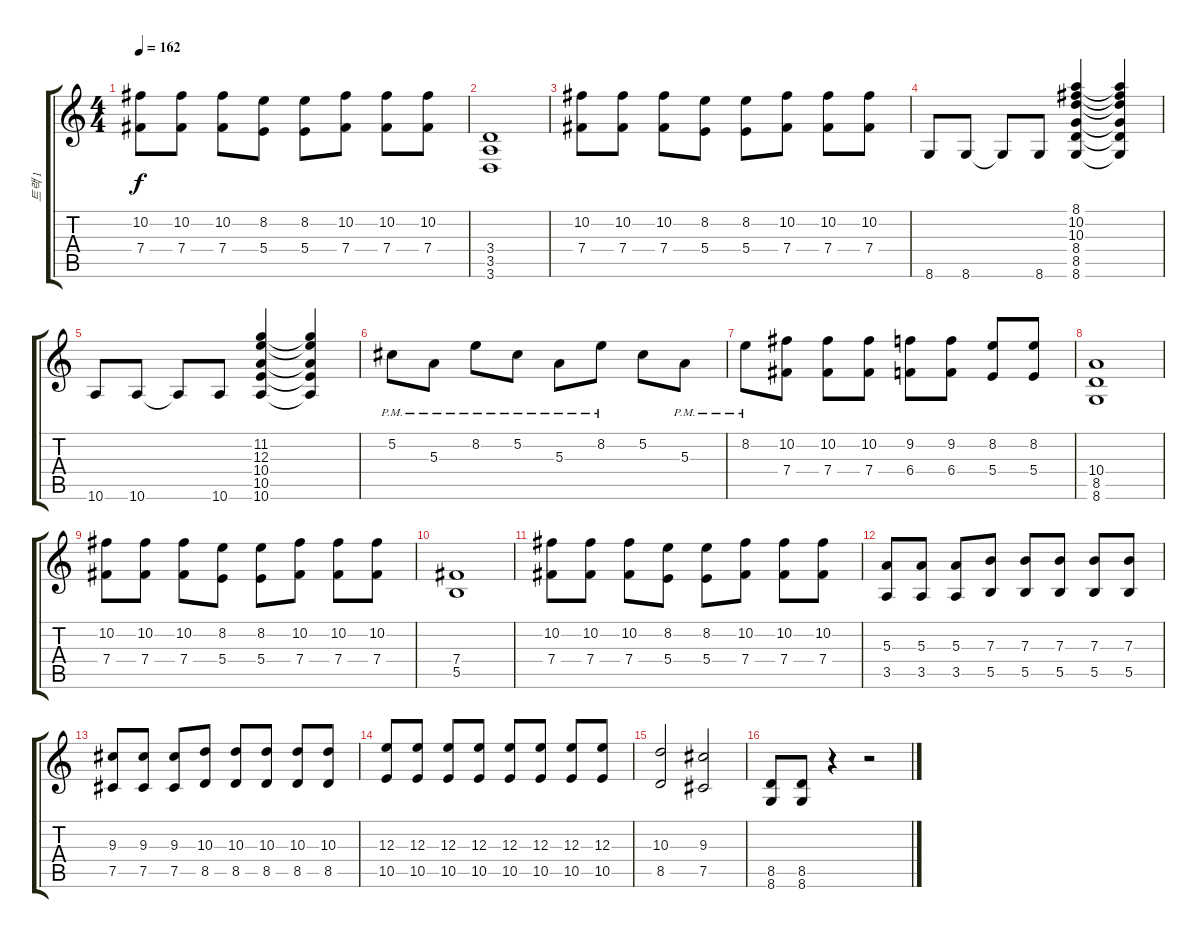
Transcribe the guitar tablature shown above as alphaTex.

\track ("트랙 1" "트랙 1") {instrument distortionguitar}
\staff {score tabs}
\tuning (Db4 Ab3 E3 B2 Gb2 B1) {hide}
\ts (4 4)
\tempo 162
\clef g2
\ks c
(10.2 7.4).8{dy f} (10.2 7.4).8 (10.2 7.4).8 (8.2 5.4).8 (8.2 5.4).8 (10.2 7.4).8 (10.2 7.4).8 (10.2 7.4).8 |
(3.4 3.5 3.6).1 |
(10.2 7.4).8 (10.2 7.4).8 (10.2 7.4).8 (8.2 5.4).8 (8.2 5.4).8 (10.2 7.4).8 (10.2 7.4).8 (10.2 7.4).8 |
8.6.8 8.6.8 8.6{t}.8 8.6.8 (8.1 10.2 10.3 8.4 8.5 8.6).4 (8.1{t} 10.2{t} 10.3{t} 8.4{t} 8.5{t} 8.6{t}).4 |
10.6.8 10.6.8 10.6{t}.8 10.6.8 (11.2 12.3 10.4 10.5 10.6).4 (11.2{t} 12.3{t} 10.4{t} 10.5{t} 10.6{t}).4 |
5.2{pm}.8 5.3{pm}.8 8.2{pm}.8 5.2{pm}.8 5.3{pm}.8 8.2{pm}.8 5.2.8 5.3{pm}.8 |
8.2{pm}.8 (10.2 7.4).8 (10.2 7.4).8 (10.2 7.4).8 (9.2 6.4).8 (9.2 6.4).8 (8.2 5.4).8 (8.2 5.4).8 |
(10.4 8.5 8.6).1 |
(10.2 7.4).8 (10.2 7.4).8 (10.2 7.4).8 (8.2 5.4).8 (8.2 5.4).8 (10.2 7.4).8 (10.2 7.4).8 (10.2 7.4).8 |
(7.4 5.5).1 |
(10.2 7.4).8 (10.2 7.4).8 (10.2 7.4).8 (8.2 5.4).8 (8.2 5.4).8 (10.2 7.4).8 (10.2 7.4).8 (10.2 7.4).8 |
(5.3 3.5).8 (5.3 3.5).8 (5.3 3.5).8 (7.3 5.5).8 (7.3 5.5).8 (7.3 5.5).8 (7.3 5.5).8 (7.3 5.5).8 |
(9.3 7.5).8 (9.3 7.5).8 (9.3 7.5).8 (10.3 8.5).8 (10.3 8.5).8 (10.3 8.5).8 (10.3 8.5).8 (10.3 8.5).8 |
(12.3 10.5).8 (12.3 10.5).8 (12.3 10.5).8 (12.3 10.5).8 (12.3 10.5).8 (12.3 10.5).8 (12.3 10.5).8 (12.3 10.5).8 |
(10.3 8.5).2 (9.3 7.5).2 |
(8.5 8.6).8 (8.5 8.6).8 r.4 r.2
